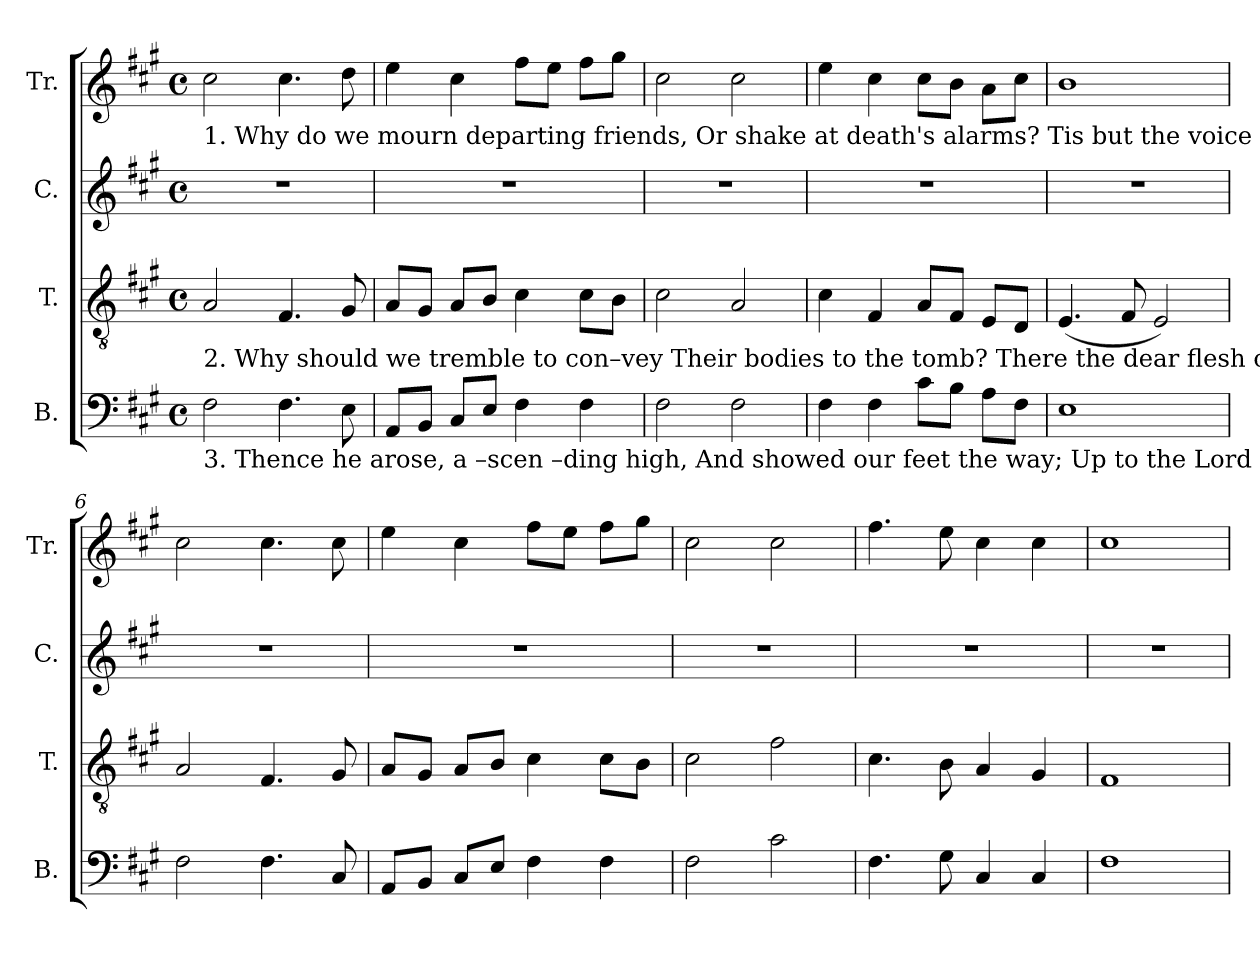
**kern	**kern	**kern	**kern
*part4	*part3	*part2	*part1
*staff4	*staff3	*staff2	*staff1
*I"B.	*I"T.	*I"C.	*I"Tr.
*I'B.	*I'T.	*I'C.	*I'Tr.
*clefF4	*clefGv2	*clefG2	*clefG2
*k[f#c#g#]	*k[f#c#g#]	*k[f#c#g#]	*k[f#c#g#]
*M4/4	*M4/4	*M4/4	*M4/4
*met(c)	*met(c)	*met(c)	*met(c)
*MM90	*MM90	*MM90	*MM90
=1	=1	=1	=1
!	!	!	!LO:TX:b:t=1. Why do we mourn departing friends,  Or shake at death's alarms?        Tis but the voice that  Je –sus  sends  To call them to his arms.
!	!LO:TX:b:t=2. Why should we tremble  to  con–vey  Their bodies to  the    tomb?         There the dear flesh of  Je – sus  lay,  And left a long perfume.	!	!
!LO:TX:b:t=3. Thence he  arose, a –scen –ding  high,  And showed our feet the way;     Up  to  the  Lord our flesh shall fly,  At the great rising day.	!	!	!
2F#\	2A/	1r	2cc#\
4.F#\	4.F#/	.	4.cc#\
8E\	8G#/	.	8dd\
=2	=2	=2	=2
8AA/L	8A/L	1r	4ee\
8BB/J	8G#/J	.	.
8C#/L	8A/L	.	4cc#\
8E/J	8B/J	.	.
4F#\	4c#\	.	8ff#\L
.	.	.	8ee\J
4F#\	8c#\L	.	8ff#\L
.	8B\J	.	8gg#\J
=3	=3	=3	=3
2F#\	2c#\	1r	2cc#\
2F#\	2A/	.	2cc#\
=4	=4	=4	=4
4F#\	4c#\	1r	4ee\
4F#\	4F#/	.	4cc#\
8c#\L	8A/L	.	8cc#\L
8B\J	8F#/J	.	8b\J
8A\L	8E/L	.	8a\L
8F#\J	8D/J	.	8cc#\J
=5	=5	=5	=5
1E	(4.E/	1r	1b
.	8F#/	.	.
.	2E/)	.	.
=6	=6	=6	=6
2F#\	2A/	1r	2cc#\
4.F#\	4.F#/	.	4.cc#\
8C#/	8G#/	.	8cc#\
=7	=7	=7	=7
8AA/L	8A/L	1r	4ee\
8BB/J	8G#/J	.	.
8C#/L	8A/L	.	4cc#\
8E/J	8B/J	.	.
4F#\	4c#\	.	8ff#\L
.	.	.	8ee\J
4F#\	8c#\L	.	8ff#\L
.	8B\J	.	8gg#\J
=8	=8	=8	=8
2F#\	2c#\	1r	2cc#\
2c#\	2f#\	.	2cc#\
=9	=9	=9	=9
4.F#\	4.c#\	1r	4.ff#\
8G#\	8B\	.	8ee\
4C#/	4A/	.	4cc#\
4C#/	4G#/	.	4cc#\
=10	=10	=10	=10
1F#	1F#	1r	1cc#
=	=	=	=
*-	*-	*-	*-
